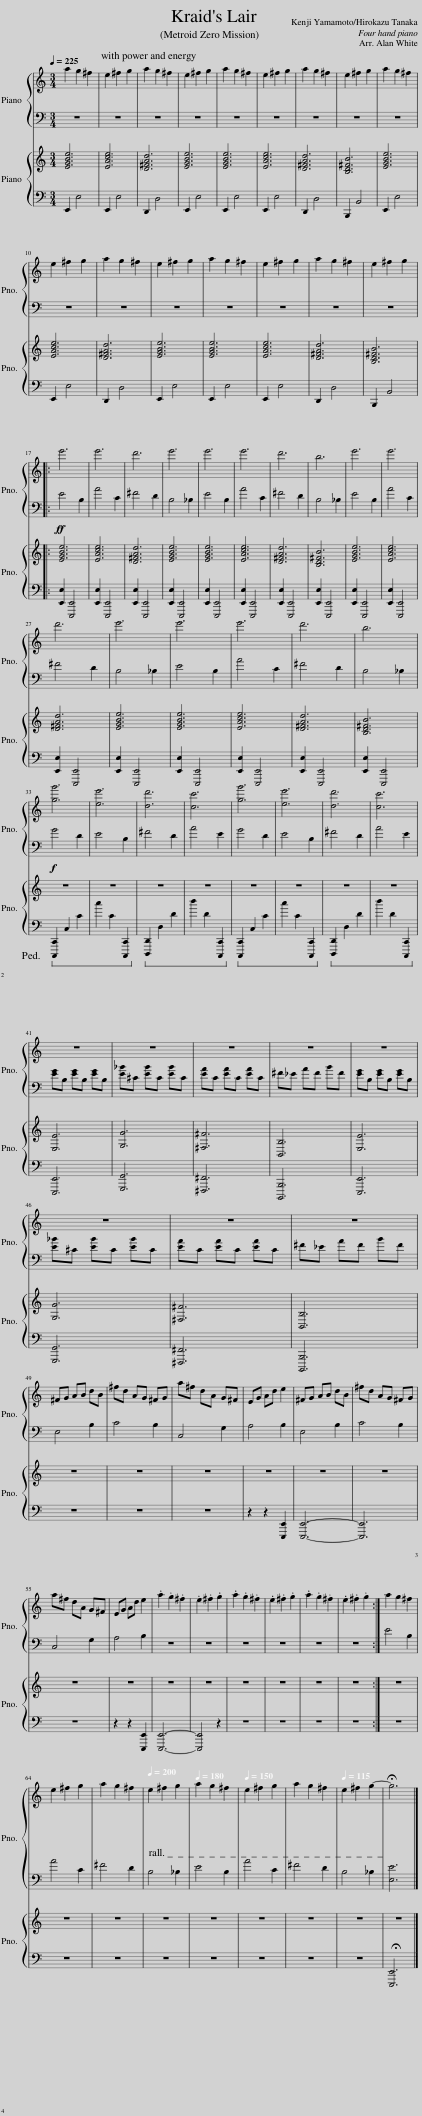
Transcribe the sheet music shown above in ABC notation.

X:1
%%score { 1 | 2 } { 3 | 4 }
L:1/8
Q:1/4=225
M:3/4
I:linebreak $
K:C
V:1 treble
V:2 bass
V:3 treble
V:4 bass
V:1
 a2 g2 ^f2 | e2 ^f2 g2 | a2 g2 ^f2 | e2 ^f2 g2 | a2 g2 ^f2 | %5
 e2 ^f2 g2 | a2 g2 ^f2 | e2 ^f2 g2 | a2 g2 ^f2 |$ e2 ^f2 g2 | %10
 a2 g2 ^f2 | e2 ^f2 g2 | a2 g2 ^f2 | e2 ^f2 g2 | a2 g2 ^f2 | %15
 e2 ^f2 g2 |:$ e'6 | e'6 | d'6 | e'6 | %20
 e'6 | e'6 | d'6 | b6 | e'6 | %25
 e'6 |$ d'6 | e'6 | e'6 | e'6 | %30
 d'6 | b6 |$ [gg']6 | [ee']6 | [dd']6 | %35
 [cc']6 | [gg']6 | [ee']6 | [dd']6 | [cc']6 |$ %40
 z6 | z6 | z6 | z6 | z6 |$ %45
 z6 | z6 | z6 |$ ^FG AB dB | ^fd AG ^FG | %50
 a^f dA G^F | EG Ad e2 | ^FG AB dB | ^fd AG ^FG |$ a^f dA G^F | %55
 EG Ad e2 | .a2 .g2 .^f2 | .e2 .^f2 .g2 | .a2 .g2 .^f2 | .e2 .^f2 .g2 | %60
 .a2 .g2 .^f2 | .e2 .^f2 .g2 :| a2 g2 ^f2 |$ e2 ^f2 g2 | a2 g2 ^f2 | %65
[Q:1/4=200][Q:1/4=200] e2 ^f2 g2 |[Q:1/4=180] a2 g2 ^f2 |[Q:1/4=150] e2 ^f2 g2 | a2 g2 ^f2 |[Q:1/4=115] e2 ^f2 g2- | %70
 !fermata!g6 |] %71
V:2
 z6 | z6 | z6 | z6 | z6 | %5
 z6 | z6 | z6 | z6 |$ z6 | %10
 z6 | z6 | z6 | z6 | z6 | %15
 z6 |:$!ff! E4 B,2 | A4 C2 | ^F4 D2 | B,4 _B,2 | %20
 E4 B,2 | A4 C2 | ^F4 D2 | B,4 _B,2 | E4 B,2 | %25
 A4 C2 |$ ^F4 D2 | B,4 _B,2 | E4 B,2 | A4 C2 | %30
 ^F4 D2 | B,4 _B,2 |$!f! G4 D2 | E4 B,2 | ^F4 D2 | %35
 A4 E2 | G4 D2 | E4 B,2 | ^F4 D2 | A4 E2 |$ %40
 [EG]B, [EG]B, [EG]B, | [E_B]^C [EB]C [EB]C | [EA]C [EA]C [EA]C | ^F_E AF BF | [EG]B, [EG]B, [EG]B, |$ %45
 [E_B]^C [EB]C [EB]C | [EA]C [EA]C [EA]C | ^F_E AF BF |$ E,4 B,2 | C4 B,2 | %50
 C,4 G,2 | A,4 B,2 | E,4 B,2 | C4 B,2 |$ C,4 G,2 | %55
 A,4 B,2 | z6 | z6 | z6 | z6 | %60
 z6 | z6 :| E4 B,2 |$ A4 C2 | ^F4 D2 | %65
 B,4 _B,2 | E4 B,2 | A4 C2 | ^F4 D2 | B,4 _B,2 | %70
 [E,E]6 |] %71
V:3
 [EGBe]6 | [EAce]6 | [D^FAd]6 | [EGBe]6 | [EGBe]6 | %5
 [EAce]6 | [D^FAd]6 | [B,D^FB]6 | [EGBe]6 |$ [EAce]6 | %10
 [D^FAd]6 | [EGBe]6 | [EGBe]6 | [EAce]6 | [D^FAd]6 | %15
 [B,D^FB]6 |:$ [EGBe]6 | [EAce]6 | [D^FAd]6 | [EGBe]6 | %20
 [EGBe]6 | [EAce]6 | [D^FAd]6 | [B,D^FB]6 | [EGBe]6 | %25
 [EAce]6 |$ [D^FAd]6 | [EGBe]6 | [EGBe]6 | [EAce]6 | %30
 [D^FAd]6 | [B,D^FB]6 |$ z6 | z6 | z6 | %35
 z6 | z6 | z6 | z6 | z6 |$ %40
 [E,E]6 | [G,G]6 | [^F,^F]6 | [B,,B,]6 | [E,E]6 |$ %45
 [G,G]6 | [^F,^F]6 | [B,,B,]6 |$ z6 | z6 | %50
 z6 | z6 | z6 | z6 |$ z6 | %55
 z6 | z6 | z6 | z6 | z6 | %60
 z6 | z6 :| z6 |$ z6 | z6 | %65
 z6 | z6 | z6 | z6 | z6 | %70
 z6 |] %71
V:4
 E,,2 E,4 | E,,2 E,4 | D,,2 D,4 | E,,2 E,4 | E,,2 E,4 | %5
 E,,2 E,4 | D,,2 D,4 | B,,,2 B,,4 | E,,2 E,4 |$ E,,2 E,4 | %10
 D,,2 D,4 | E,,2 E,4 | E,,2 E,4 | E,,2 E,4 | D,,2 D,4 | %15
 B,,,2 B,,4 |:$ [E,,E,]2 [E,,,E,,]4 | [E,,E,]2 [E,,,E,,]4 | [E,,E,]2 [E,,,E,,]4 | [E,,E,]2 [E,,,E,,]4 | %20
 [E,,E,]2 [E,,,E,,]4 | [E,,E,]2 [E,,,E,,]4 | [E,,E,]2 [E,,,E,,]4 | [E,,E,]2 [E,,,E,,]4 | [E,,E,]2 [E,,,E,,]4 | %25
 [E,,E,]2 [E,,,E,,]4 |$ [E,,E,]2 [E,,,E,,]4 | [E,,E,]2 [E,,,E,,]4 | [E,,E,]2 [E,,,E,,]4 | [E,,E,]2 [E,,,E,,]4 | %30
 [E,,E,]2 [E,,,E,,]4 | [E,,E,]2 [E,,,E,,]4 |$!ped! [C,,,C,,]2 C,2 C2 | c2 C2 [C,,,C,,]2!ped-up! |!ped! [D,,,D,,]2 D,2 D2 | %35
 d2 D2 [C,,,C,,]2!ped-up! |!ped! [C,,,C,,]2 C,2 C2 | c2 C2 [C,,,C,,]2!ped-up! |!ped! [D,,,D,,]2 D,2 D2 | d2 D2 [C,,,C,,]2!ped-up! |$ %40
 [E,,,E,,]6 | [G,,,G,,]6 | [^F,,,^F,,]6 | [B,,,,B,,,]6 | [E,,,E,,]6 |$ %45
 [G,,,G,,]6 | [^F,,,^F,,]6 | [B,,,,B,,,]6 |$ z6 | z6 | %50
 z6 | z2 z2 [E,,,E,,]2 | [E,,,E,,]6- | [E,,,E,,]6 |$ z6 | %55
 z2 z2 [E,,,E,,]2 | [E,,,E,,]6- | [E,,,E,,]4 z2 | z6 | z6 | %60
 z6 | z6 :| z6 |$ z6 | z6 | %65
 z6 | z6 | z6 | z6 | z6 | %70
 !fermata![E,,,E,,]6 |] %71
